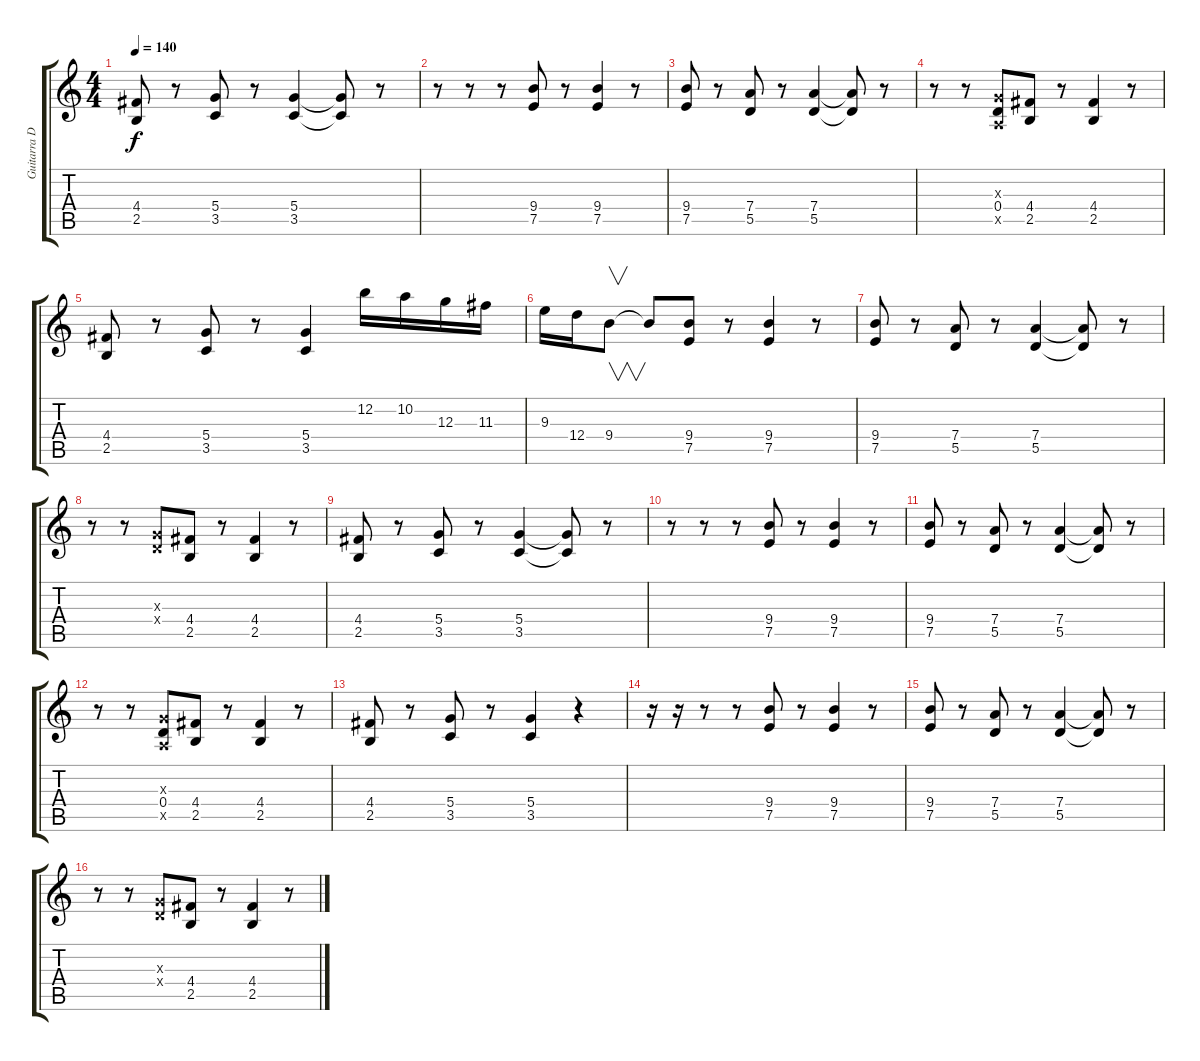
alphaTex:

\track ("Guitarra Dist" "Guitarra D") {instrument distortionguitar}
\staff {score tabs}
\tuning (E4 B3 G3 D3 A2 E2) {hide}
\ts (4 4)
\tempo 140
\clef g2
\ks c
(4.4 2.5).8{dy f} r.8 (5.4 3.5).8 r.8 (5.4 3.5).4 (5.4{t} 3.5{t}).8 r.8 |
r.8 r.8 r.8 (9.4 7.5).8 r.8 (9.4 7.5).4 r.8 |
(9.4 7.5).8 r.8 (7.4 5.5).8 r.8 (7.4 5.5).4 (7.4{t} 5.5{t}).8 r.8 |
r.8 r.8 (0.3{x} 0.4 0.5{x}).8 (4.4 2.5).8 r.8 (4.4 2.5).4 r.8 |
(4.4 2.5).8 r.8 (5.4 3.5).8 r.8 (5.4 3.5).4 12.2.16{volume 13} 10.2.16 12.3.16 11.3.16 |
9.3.16 12.4.16 9.4.8{v} 9.4{t}.8 (9.4 7.5).8{volume 8 instrument distortionguitar} r.8 (9.4 7.5).4 r.8 |
(9.4 7.5).8 r.8 (7.4 5.5).8 r.8 (7.4 5.5).4 (7.4{t} 5.5{t}).8 r.8 |
r.8 r.8 (0.3{x} 0.4{x}).8 (4.4 2.5).8 r.8 (4.4 2.5).4 r.8 |
(4.4 2.5).8 r.8 (5.4 3.5).8 r.8 (5.4 3.5).4 (5.4{t} 3.5{t}).8 r.8 |
r.8 r.8 r.8 (9.4 7.5).8 r.8 (9.4 7.5).4 r.8 |
(9.4 7.5).8 r.8 (7.4 5.5).8 r.8 (7.4 5.5).4 (7.4{t} 5.5{t}).8 r.8 |
r.8 r.8 (0.3{x} 0.4 0.5{x}).8 (4.4 2.5).8 r.8 (4.4 2.5).4 r.8 |
(4.4 2.5).8 r.8 (5.4 3.5).8 r.8 (5.4 3.5).4 r.4 |
r.16 r.16 r.8 r.8 (9.4 7.5).8{volume 8} r.8 (9.4 7.5).4 r.8 |
(9.4 7.5).8 r.8 (7.4 5.5).8 r.8 (7.4 5.5).4 (7.4{t} 5.5{t}).8 r.8 |
r.8 r.8 (0.3{x} 0.4{x}).8 (4.4 2.5).8 r.8 (4.4 2.5).4 r.8
